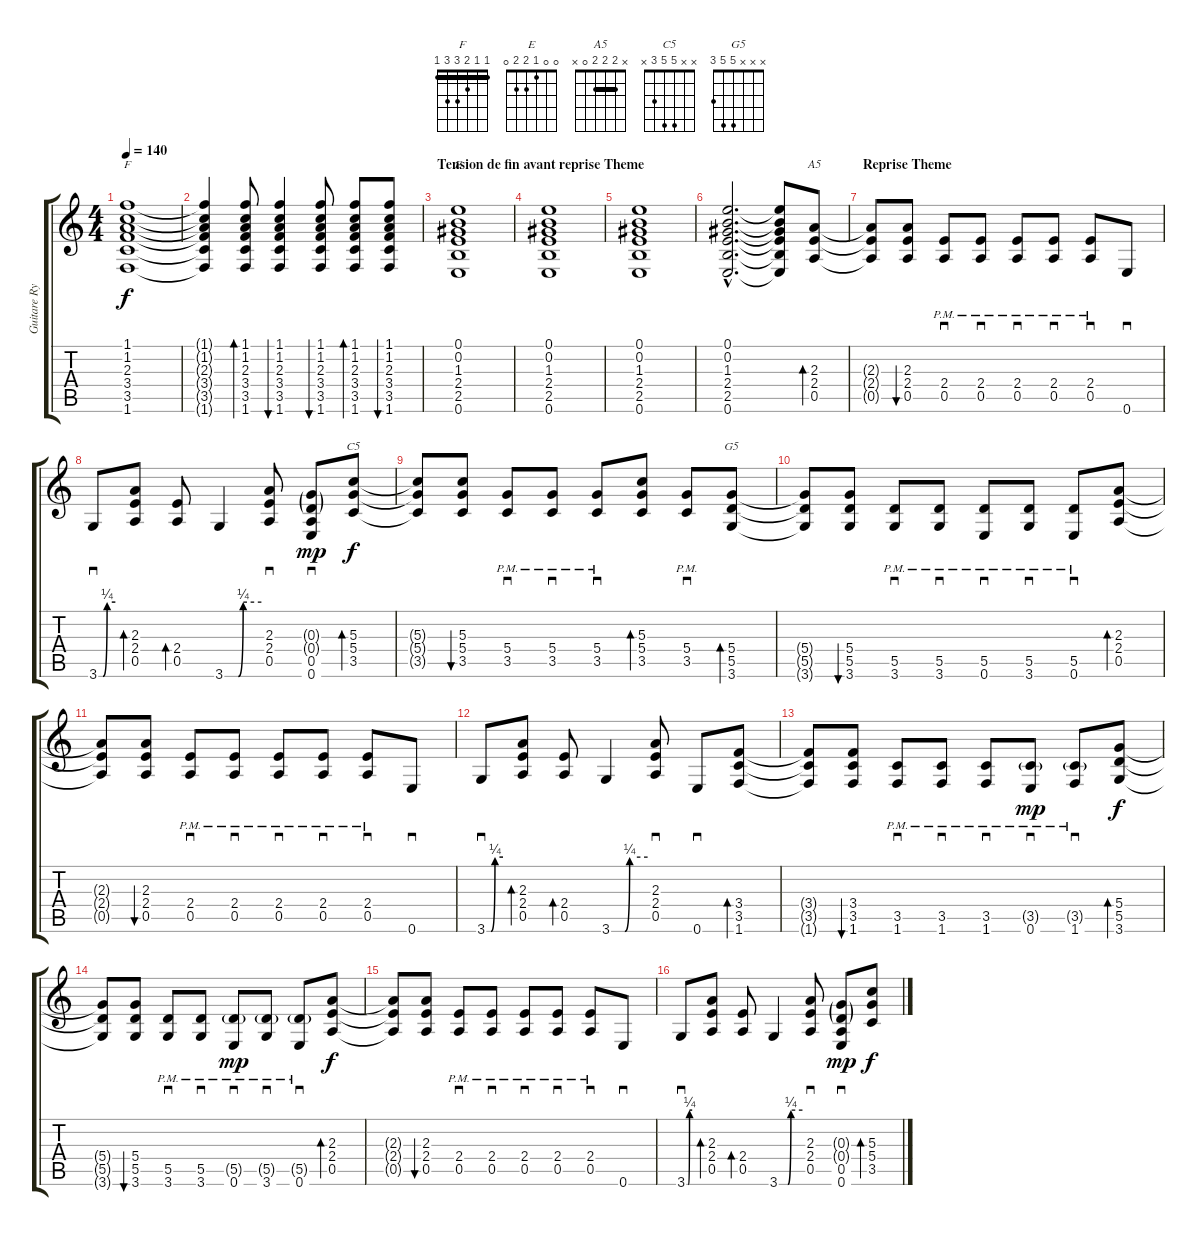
\track ("Guitare Rythmique" "Guitare Ry") {instrument distortionguitar}
\staff {score tabs}
\tuning (E4 B3 G3 D3 A2 E2) {hide}
\chord ("F" 1 1 2 3 3 1) {barre 1}
\chord ("E" 0 0 1 2 2 0)
\chord ("A5" x 2 2 2 0 x) {barre 2}
\chord ("C5" x x 5 5 3 x)
\chord ("G5" x x x 5 5 3)
\ts (4 4)
\tempo 140
\clef g2
\ks c
(1.1 1.2 2.3 3.4 3.5 1.6).1{ch "F" dy f} |
(1.1{t} 1.2{t} 2.3{t} 3.4{t} 3.5{t} 1.6{t}).4 (1.1 1.2 2.3 3.4 3.5 1.6).8{bd 60} (1.1 1.2 2.3 3.4 3.5 1.6).4{bu 60} (1.1 1.2 2.3 3.4 3.5 1.6).8{bu 60} (1.1 1.2 2.3 3.4 3.5 1.6).8{bd 60} (1.1 1.2 2.3 3.4 3.5 1.6).8{bu 60} |
\section ("" "Tension de fin avant reprise Theme")
(0.1 0.2 1.3 2.4 2.5 0.6).1{ch "E"} |
(0.1 0.2 1.3 2.4 2.5 0.6).1 |
(0.1 0.2 1.3 2.4 2.5 0.6).1 |
(0.1{hac} 0.2{hac} 1.3{hac} 2.4{hac} 2.5{hac} 0.6{hac}).2{d} (0.1{t} 0.2{t} 1.3{t} 2.4{t} 2.5{t} 0.6{t}).8 (2.3 2.4 0.5).8{bd 60 ch "A5"} |
\section ("" "Reprise Theme")
(2.3{t} 2.4{t} 0.5{t}).8 (2.3 2.4 0.5).8{bu 60} (2.4{pm} 0.5{pm}).8{sd} (2.4{pm} 0.5{pm}).8{sd} (2.4{pm} 0.5{pm}).8{sd} (2.4{pm} 0.5{pm}).8{sd} (2.4{pm} 0.5{pm}).8{sd} 0.6.8{sd} |
3.6{be (custom 0 0 15 0 30 1 60 1)}.8{sd} (2.3 2.4 0.5).8{bd 60} (2.4 0.5).8{bd 60} 3.6{be (custom 0 0 22 0 30 1 60 1)}.4 (2.3 2.4 0.5).8{sd} (0.3{g} 0.4{g} 0.5 0.6).8{sd dy mp} (5.3 5.4 3.5).8{bd 60 ch "C5" dy f} |
(5.3{t} 5.4{t} 3.5{t}).8 (5.3 5.4 3.5).8{bu 60} (5.4{pm} 3.5{pm}).8{sd} (5.4{pm} 3.5{pm}).8{sd} (5.4{pm} 3.5{pm}).8{sd} (5.3 5.4 3.5).8{bd 60} (5.4{pm} 3.5{pm}).8{sd} (5.4 5.5 3.6).8{bd 60 ch "G5"} |
(5.4{t} 5.5{t} 3.6{t}).8 (5.4 5.5 3.6).8{bu 60} (5.5{pm} 3.6{pm}).8{sd} (5.5{pm} 3.6{pm}).8{sd} (5.5{pm} 0.6{pm}).8{sd} (5.5{pm} 3.6{pm}).8{sd} (5.5{pm} 0.6{pm}).8{sd} (2.3 2.4 0.5).8{bd 60} |
(2.3{t} 2.4{t} 0.5{t}).8 (2.3 2.4 0.5).8{bu 60} (2.4{pm} 0.5{pm}).8{sd} (2.4{pm} 0.5{pm}).8{sd} (2.4{pm} 0.5{pm}).8{sd} (2.4{pm} 0.5{pm}).8{sd} (2.4{pm} 0.5{pm}).8{sd} 0.6.8{sd} |
3.6{be (custom 0 0 15 0 30 1 60 1)}.8{sd} (2.3 2.4 0.5).8{bd 60} (2.4 0.5).8{bd 60} 3.6{be (custom 0 0 22 0 30 1 60 1)}.4 (2.3 2.4 0.5).8{sd} 0.6.8{sd} (3.4 3.5 1.6).8{bd 60} |
(3.4{t} 3.5{t} 1.6{t}).8 (3.4 3.5 1.6).8{bu 60} (3.5{pm} 1.6{pm}).8{sd} (3.5{pm} 1.6{pm}).8{sd} (3.5{pm} 1.6{pm}).8{sd} (3.5{g pm} 0.6{pm}).8{sd dy mp} (3.5{g pm} 1.6{pm}).8{sd} (5.4 5.5 3.6).8{bd 60 dy f} |
(5.4{t} 5.5{t} 3.6{t}).8 (5.4 5.5 3.6).8{bu 60} (5.5{pm} 3.6{pm}).8{sd} (5.5{pm} 3.6{pm}).8{sd} (5.5{g pm} 0.6{pm}).8{sd dy mp} (5.5{g pm} 3.6{pm}).8{sd} (5.5{g pm} 0.6{pm}).8{sd} (2.3 2.4 0.5).8{bd 60 dy f} |
(2.3{t} 2.4{t} 0.5{t}).8 (2.3 2.4 0.5).8{bu 60} (2.4{pm} 0.5{pm}).8{sd} (2.4{pm} 0.5{pm}).8{sd} (2.4{pm} 0.5{pm}).8{sd} (2.4{pm} 0.5{pm}).8{sd} (2.4{pm} 0.5{pm}).8{sd} 0.6.8{sd} |
3.6{be (custom 0 0 15 0 30 1 60 1)}.8{sd} (2.3 2.4 0.5).8{bd 60} (2.4 0.5).8{bd 60} 3.6{be (custom 0 0 22 0 30 1 60 1)}.4 (2.3 2.4 0.5).8{sd} (0.3{g} 0.4{g} 0.5 0.6).8{sd dy mp} (5.3 5.4 3.5).8{bd 60 dy f}
